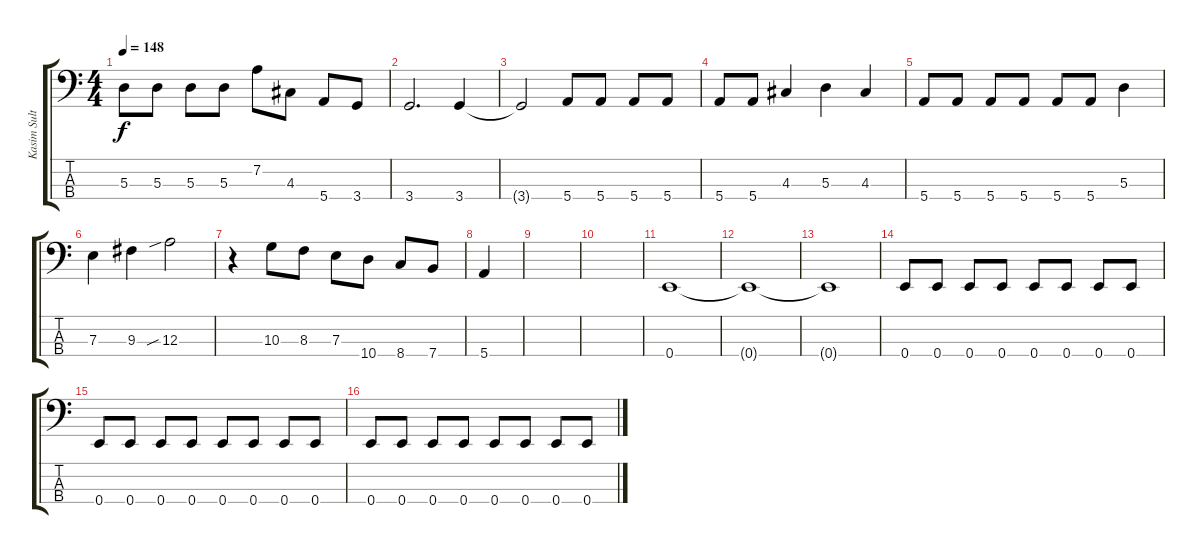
\track ("Kasim Sulton" "Kasim Sult") {instrument electricbassfinger}
\staff {score tabs}
\tuning (G2 D2 A1 E1) {hide}
\ts (4 4)
\tempo 148
\clef f4
\ks c
5.3.8{dy f} 5.3.8 5.3.8 5.3.8 7.2.8 4.3.8 5.4.8 3.4.8 |
3.4.2{d} 3.4.4 |
3.4{t}.2 5.4.8 5.4.8 5.4.8 5.4.8 |
5.4.8 5.4.8 4.3.4 5.3.4 4.3.4 |
5.4.8 5.4.8 5.4.8 5.4.8 5.4.8 5.4.8 5.3.4 |
7.3.4 9.3.4 12.3{sib}.2 |
r.4 10.3.8 8.3.8 7.3.8 10.4.8 8.4.8 7.4.8 |
5.4.4 |
|
|
0.4.1 |
0.4{t}.1 |
0.4{t}.1 |
0.4.8 0.4.8 0.4.8 0.4.8 0.4.8 0.4.8 0.4.8 0.4.8 |
0.4.8 0.4.8 0.4.8 0.4.8 0.4.8 0.4.8 0.4.8 0.4.8 |
0.4.8 0.4.8 0.4.8 0.4.8 0.4.8 0.4.8 0.4.8 0.4.8
